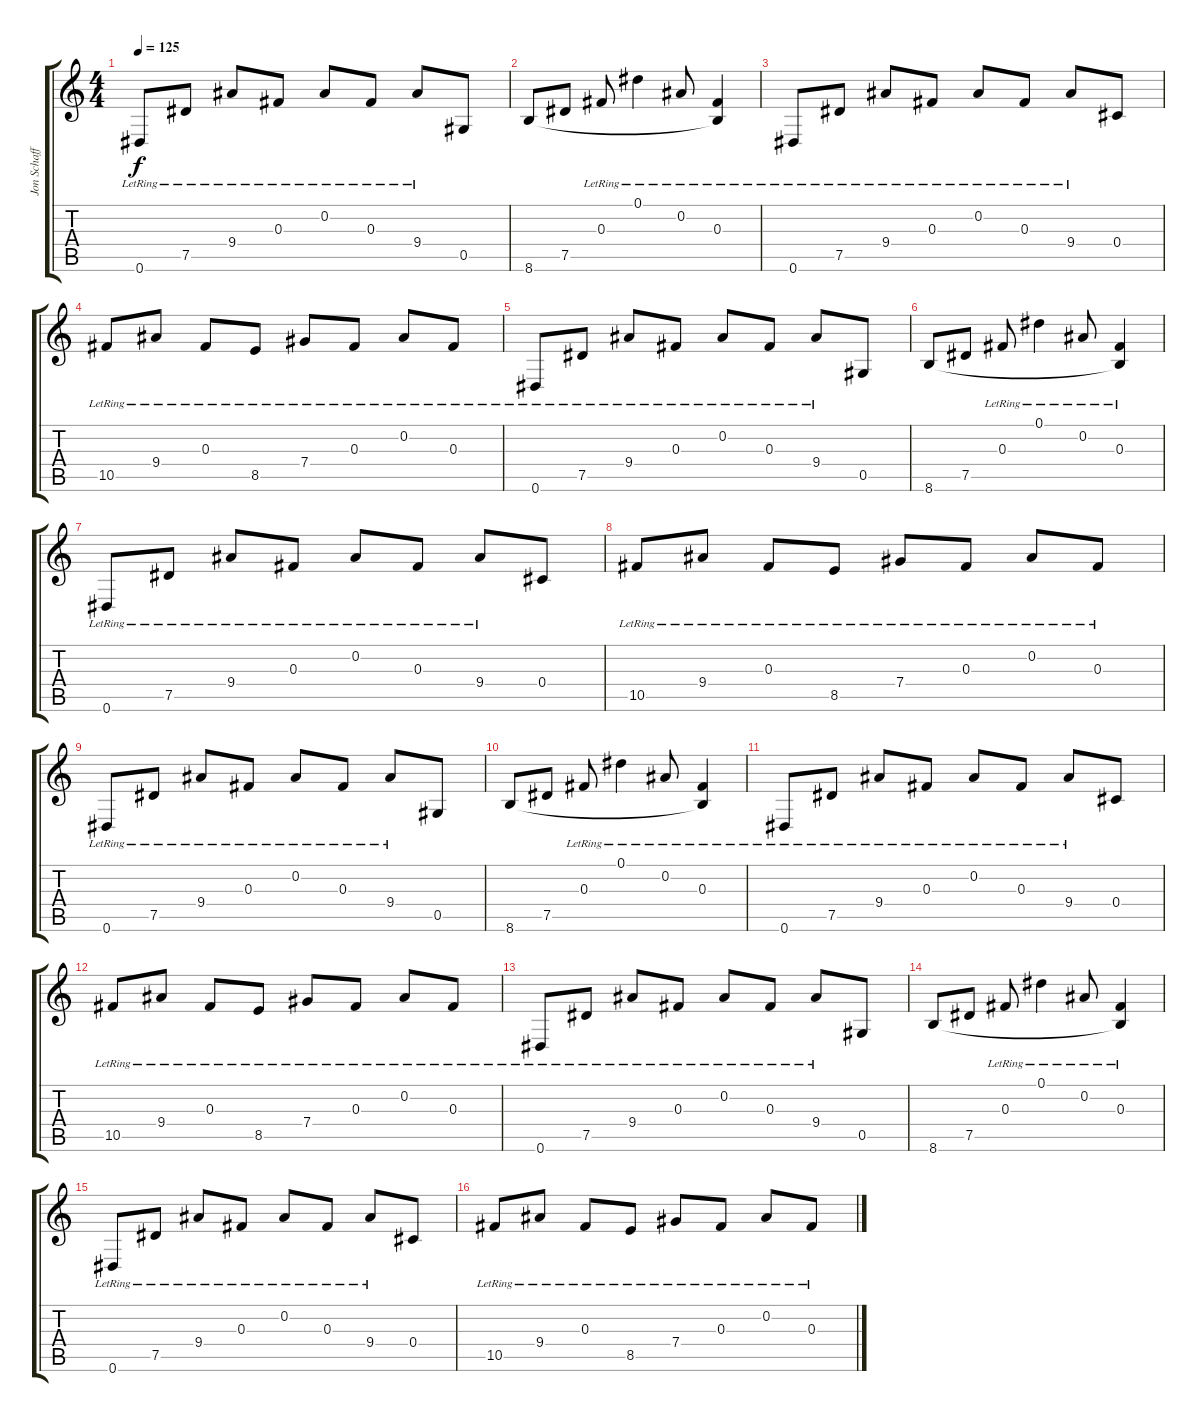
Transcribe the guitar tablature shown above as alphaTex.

\track ("Jon Schaffer" "Jon Schaff") {instrument electricguitarclean}
\staff {score tabs}
\tuning (Eb4 Bb3 Gb3 Db3 Ab2 Eb2) {hide}
\ts (4 4)
\tempo 125
\clef g2
\ks c
0.6{lr}.8{dy f} 7.5{lr}.8 9.4{lr}.8 0.3{lr}.8 0.2{lr}.8 0.3{lr}.8 9.4{lr}.8 0.5.8 |
8.6.8 7.5.8 0.3{lr}.8 0.1{lr}.4 0.2{lr}.8 (0.3{lr} 8.6{t}).4 |
0.6{lr}.8 7.5{lr}.8 9.4{lr}.8 0.3{lr}.8 0.2{lr}.8 0.3{lr}.8 9.4{lr}.8 0.4.8 |
10.5{lr}.8 9.4{lr}.8 0.3{lr}.8 8.5{lr}.8 7.4{lr}.8 0.3{lr}.8 0.2{lr}.8 0.3{lr}.8 |
0.6{lr}.8 7.5{lr}.8 9.4{lr}.8 0.3{lr}.8 0.2{lr}.8 0.3{lr}.8 9.4{lr}.8 0.5.8 |
8.6.8 7.5.8 0.3{lr}.8 0.1{lr}.4 0.2{lr}.8 (0.3{lr} 8.6{t}).4 |
0.6{lr}.8 7.5{lr}.8 9.4{lr}.8 0.3{lr}.8 0.2{lr}.8 0.3{lr}.8 9.4{lr}.8 0.4.8 |
10.5{lr}.8 9.4{lr}.8 0.3{lr}.8 8.5{lr}.8 7.4{lr}.8 0.3{lr}.8 0.2{lr}.8 0.3{lr}.8 |
0.6{lr}.8 7.5{lr}.8 9.4{lr}.8 0.3{lr}.8 0.2{lr}.8 0.3{lr}.8 9.4{lr}.8 0.5.8 |
8.6.8 7.5.8 0.3{lr}.8 0.1{lr}.4 0.2{lr}.8 (0.3{lr} 8.6{t}).4 |
0.6{lr}.8 7.5{lr}.8 9.4{lr}.8 0.3{lr}.8 0.2{lr}.8 0.3{lr}.8 9.4{lr}.8 0.4.8 |
10.5{lr}.8 9.4{lr}.8 0.3{lr}.8 8.5{lr}.8 7.4{lr}.8 0.3{lr}.8 0.2{lr}.8 0.3{lr}.8 |
0.6{lr}.8 7.5{lr}.8 9.4{lr}.8 0.3{lr}.8 0.2{lr}.8 0.3{lr}.8 9.4{lr}.8 0.5.8 |
8.6.8 7.5.8 0.3{lr}.8 0.1{lr}.4 0.2{lr}.8 (0.3{lr} 8.6{t}).4 |
0.6{lr}.8 7.5{lr}.8 9.4{lr}.8 0.3{lr}.8 0.2{lr}.8 0.3{lr}.8 9.4{lr}.8 0.4.8 |
10.5{lr}.8 9.4{lr}.8 0.3{lr}.8 8.5{lr}.8 7.4{lr}.8 0.3{lr}.8 0.2{lr}.8 0.3{lr}.8
